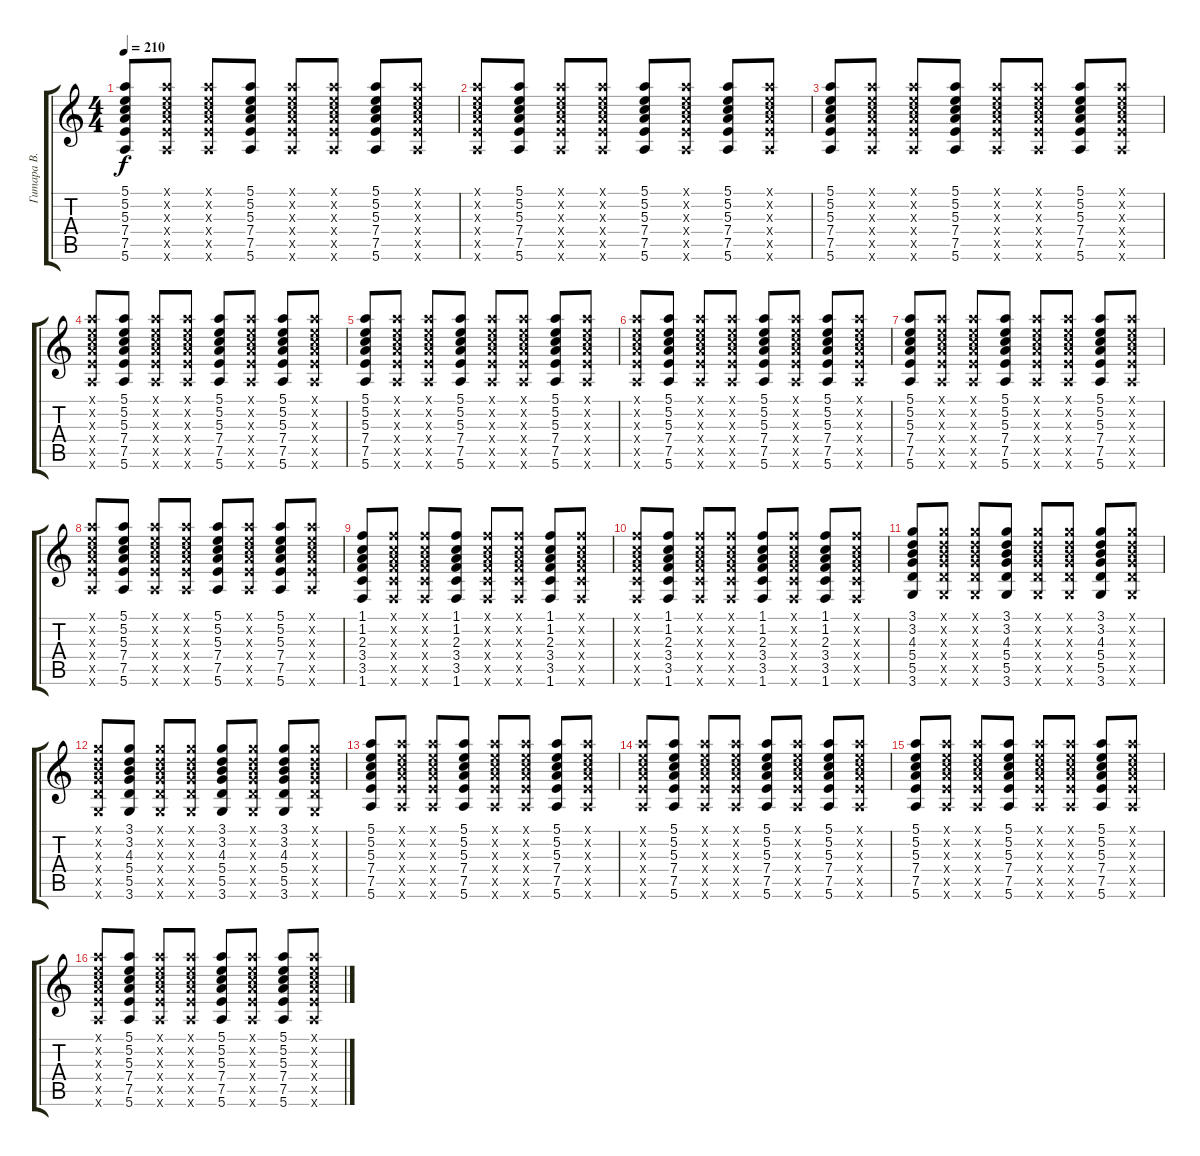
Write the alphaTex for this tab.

\track ("Гитара В. Цоя" "Гитара В. ") {instrument acousticguitarsteel}
\staff {score tabs}
\tuning (E4 B3 G3 D3 A2 E2) {hide}
\ts (4 4)
\tempo 210
\clef g2
\ks c
(5.1 5.2 5.3 7.4 7.5 5.6).8{dy f} (5.1{x} 5.2{x} 5.3{x} 7.4{x} 7.5{x} 5.6{x}).8 (5.1{x} 5.2{x} 5.3{x} 7.4{x} 7.5{x} 5.6{x}).8 (5.1 5.2 5.3 7.4 7.5 5.6).8 (5.1{x} 5.2{x} 5.3{x} 7.4{x} 7.5{x} 5.6{x}).8 (5.1{x} 5.2{x} 5.3{x} 7.4{x} 7.5{x} 5.6{x}).8 (5.1 5.2 5.3 7.4 7.5 5.6).8 (5.1{x} 5.2{x} 5.3{x} 7.4{x} 7.5{x} 5.6{x}).8 |
(5.1{x} 5.2{x} 5.3{x} 7.4{x} 7.5{x} 5.6{x}).8 (5.1 5.2 5.3 7.4 7.5 5.6).8 (5.1{x} 5.2{x} 5.3{x} 7.4{x} 7.5{x} 5.6{x}).8 (5.1{x} 5.2{x} 5.3{x} 7.4{x} 7.5{x} 5.6{x}).8 (5.1 5.2 5.3 7.4 7.5 5.6).8 (5.1{x} 5.2{x} 5.3{x} 7.4{x} 7.5{x} 5.6{x}).8 (5.1 5.2 5.3 7.4 7.5 5.6).8 (5.1{x} 5.2{x} 5.3{x} 7.4{x} 7.5{x} 5.6{x}).8 |
(5.1 5.2 5.3 7.4 7.5 5.6).8 (5.1{x} 5.2{x} 5.3{x} 7.4{x} 7.5{x} 5.6{x}).8 (5.1{x} 5.2{x} 5.3{x} 7.4{x} 7.5{x} 5.6{x}).8 (5.1 5.2 5.3 7.4 7.5 5.6).8 (5.1{x} 5.2{x} 5.3{x} 7.4{x} 7.5{x} 5.6{x}).8 (5.1{x} 5.2{x} 5.3{x} 7.4{x} 7.5{x} 5.6{x}).8 (5.1 5.2 5.3 7.4 7.5 5.6).8 (5.1{x} 5.2{x} 5.3{x} 7.4{x} 7.5{x} 5.6{x}).8 |
(5.1{x} 5.2{x} 5.3{x} 7.4{x} 7.5{x} 5.6{x}).8 (5.1 5.2 5.3 7.4 7.5 5.6).8 (5.1{x} 5.2{x} 5.3{x} 7.4{x} 7.5{x} 5.6{x}).8 (5.1{x} 5.2{x} 5.3{x} 7.4{x} 7.5{x} 5.6{x}).8 (5.1 5.2 5.3 7.4 7.5 5.6).8 (5.1{x} 5.2{x} 5.3{x} 7.4{x} 7.5{x} 5.6{x}).8 (5.1 5.2 5.3 7.4 7.5 5.6).8 (5.1{x} 5.2{x} 5.3{x} 7.4{x} 7.5{x} 5.6{x}).8 |
(5.1 5.2 5.3 7.4 7.5 5.6).8 (5.1{x} 5.2{x} 5.3{x} 7.4{x} 7.5{x} 5.6{x}).8 (5.1{x} 5.2{x} 5.3{x} 7.4{x} 7.5{x} 5.6{x}).8 (5.1 5.2 5.3 7.4 7.5 5.6).8 (5.1{x} 5.2{x} 5.3{x} 7.4{x} 7.5{x} 5.6{x}).8 (5.1{x} 5.2{x} 5.3{x} 7.4{x} 7.5{x} 5.6{x}).8 (5.1 5.2 5.3 7.4 7.5 5.6).8 (5.1{x} 5.2{x} 5.3{x} 7.4{x} 7.5{x} 5.6{x}).8 |
(5.1{x} 5.2{x} 5.3{x} 7.4{x} 7.5{x} 5.6{x}).8 (5.1 5.2 5.3 7.4 7.5 5.6).8 (5.1{x} 5.2{x} 5.3{x} 7.4{x} 7.5{x} 5.6{x}).8 (5.1{x} 5.2{x} 5.3{x} 7.4{x} 7.5{x} 5.6{x}).8 (5.1 5.2 5.3 7.4 7.5 5.6).8 (5.1{x} 5.2{x} 5.3{x} 7.4{x} 7.5{x} 5.6{x}).8 (5.1 5.2 5.3 7.4 7.5 5.6).8 (5.1{x} 5.2{x} 5.3{x} 7.4{x} 7.5{x} 5.6{x}).8 |
(5.1 5.2 5.3 7.4 7.5 5.6).8 (5.1{x} 5.2{x} 5.3{x} 7.4{x} 7.5{x} 5.6{x}).8 (5.1{x} 5.2{x} 5.3{x} 7.4{x} 7.5{x} 5.6{x}).8 (5.1 5.2 5.3 7.4 7.5 5.6).8 (5.1{x} 5.2{x} 5.3{x} 7.4{x} 7.5{x} 5.6{x}).8 (5.1{x} 5.2{x} 5.3{x} 7.4{x} 7.5{x} 5.6{x}).8 (5.1 5.2 5.3 7.4 7.5 5.6).8 (5.1{x} 5.2{x} 5.3{x} 7.4{x} 7.5{x} 5.6{x}).8 |
(5.1{x} 5.2{x} 5.3{x} 7.4{x} 7.5{x} 5.6{x}).8 (5.1 5.2 5.3 7.4 7.5 5.6).8 (5.1{x} 5.2{x} 5.3{x} 7.4{x} 7.5{x} 5.6{x}).8 (5.1{x} 5.2{x} 5.3{x} 7.4{x} 7.5{x} 5.6{x}).8 (5.1 5.2 5.3 7.4 7.5 5.6).8 (5.1{x} 5.2{x} 5.3{x} 7.4{x} 7.5{x} 5.6{x}).8 (5.1 5.2 5.3 7.4 7.5 5.6).8 (5.1{x} 5.2{x} 5.3{x} 7.4{x} 7.5{x} 5.6{x}).8 |
(1.1 1.2 2.3 3.4 3.5 1.6).8 (1.1{x} 1.2{x} 2.3{x} 3.4{x} 3.5{x} 1.6{x}).8 (1.1{x} 1.2{x} 2.3{x} 3.4{x} 3.5{x} 1.6{x}).8 (1.1 1.2 2.3 3.4 3.5 1.6).8 (1.1{x} 1.2{x} 2.3{x} 3.4{x} 3.5{x} 1.6{x}).8 (1.1{x} 1.2{x} 2.3{x} 3.4{x} 3.5{x} 1.6{x}).8 (1.1 1.2 2.3 3.4 3.5 1.6).8 (1.1{x} 1.2{x} 2.3{x} 3.4{x} 3.5{x} 1.6{x}).8 |
(1.1{x} 1.2{x} 2.3{x} 3.4{x} 3.5{x} 1.6{x}).8 (1.1 1.2 2.3 3.4 3.5 1.6).8 (1.1{x} 1.2{x} 2.3{x} 3.4{x} 3.5{x} 1.6{x}).8 (1.1{x} 1.2{x} 2.3{x} 3.4{x} 3.5{x} 1.6{x}).8 (1.1 1.2 2.3 3.4 3.5 1.6).8 (1.1{x} 1.2{x} 2.3{x} 3.4{x} 3.5{x} 1.6{x}).8 (1.1 1.2 2.3 3.4 3.5 1.6).8 (1.1{x} 1.2{x} 2.3{x} 3.4{x} 3.5{x} 1.6{x}).8 |
(3.1 3.2 4.3 5.4 5.5 3.6).8 (3.1{x} 3.2{x} 4.3{x} 5.4{x} 5.5{x} 3.6{x}).8 (3.1{x} 3.2{x} 4.3{x} 5.4{x} 5.5{x} 3.6{x}).8 (3.1 3.2 4.3 5.4 5.5 3.6).8 (3.1{x} 3.2{x} 4.3{x} 5.4{x} 5.5{x} 3.6{x}).8 (3.1{x} 3.2{x} 4.3{x} 5.4{x} 5.5{x} 3.6{x}).8 (3.1 3.2 4.3 5.4 5.5 3.6).8 (3.1{x} 3.2{x} 4.3{x} 5.4{x} 5.5{x} 3.6{x}).8 |
(3.1{x} 3.2{x} 4.3{x} 5.4{x} 5.5{x} 3.6{x}).8 (3.1 3.2 4.3 5.4 5.5 3.6).8 (3.1{x} 3.2{x} 4.3{x} 5.4{x} 5.5{x} 3.6{x}).8 (3.1{x} 3.2{x} 4.3{x} 5.4{x} 5.5{x} 3.6{x}).8 (3.1 3.2 4.3 5.4 5.5 3.6).8 (3.1{x} 3.2{x} 4.3{x} 5.4{x} 5.5{x} 3.6{x}).8 (3.1 3.2 4.3 5.4 5.5 3.6).8 (3.1{x} 3.2{x} 4.3{x} 5.4{x} 5.5{x} 3.6{x}).8 |
(5.1 5.2 5.3 7.4 7.5 5.6).8 (5.1{x} 5.2{x} 5.3{x} 7.4{x} 7.5{x} 5.6{x}).8 (5.1{x} 5.2{x} 5.3{x} 7.4{x} 7.5{x} 5.6{x}).8 (5.1 5.2 5.3 7.4 7.5 5.6).8 (5.1{x} 5.2{x} 5.3{x} 7.4{x} 7.5{x} 5.6{x}).8 (5.1{x} 5.2{x} 5.3{x} 7.4{x} 7.5{x} 5.6{x}).8 (5.1 5.2 5.3 7.4 7.5 5.6).8 (5.1{x} 5.2{x} 5.3{x} 7.4{x} 7.5{x} 5.6{x}).8 |
(5.1{x} 5.2{x} 5.3{x} 7.4{x} 7.5{x} 5.6{x}).8 (5.1 5.2 5.3 7.4 7.5 5.6).8 (5.1{x} 5.2{x} 5.3{x} 7.4{x} 7.5{x} 5.6{x}).8 (5.1{x} 5.2{x} 5.3{x} 7.4{x} 7.5{x} 5.6{x}).8 (5.1 5.2 5.3 7.4 7.5 5.6).8 (5.1{x} 5.2{x} 5.3{x} 7.4{x} 7.5{x} 5.6{x}).8 (5.1 5.2 5.3 7.4 7.5 5.6).8 (5.1{x} 5.2{x} 5.3{x} 7.4{x} 7.5{x} 5.6{x}).8 |
(5.1 5.2 5.3 7.4 7.5 5.6).8 (5.1{x} 5.2{x} 5.3{x} 7.4{x} 7.5{x} 5.6{x}).8 (5.1{x} 5.2{x} 5.3{x} 7.4{x} 7.5{x} 5.6{x}).8 (5.1 5.2 5.3 7.4 7.5 5.6).8 (5.1{x} 5.2{x} 5.3{x} 7.4{x} 7.5{x} 5.6{x}).8 (5.1{x} 5.2{x} 5.3{x} 7.4{x} 7.5{x} 5.6{x}).8 (5.1 5.2 5.3 7.4 7.5 5.6).8 (5.1{x} 5.2{x} 5.3{x} 7.4{x} 7.5{x} 5.6{x}).8 |
(5.1{x} 5.2{x} 5.3{x} 7.4{x} 7.5{x} 5.6{x}).8 (5.1 5.2 5.3 7.4 7.5 5.6).8 (5.1{x} 5.2{x} 5.3{x} 7.4{x} 7.5{x} 5.6{x}).8 (5.1{x} 5.2{x} 5.3{x} 7.4{x} 7.5{x} 5.6{x}).8 (5.1 5.2 5.3 7.4 7.5 5.6).8 (5.1{x} 5.2{x} 5.3{x} 7.4{x} 7.5{x} 5.6{x}).8 (5.1 5.2 5.3 7.4 7.5 5.6).8 (5.1{x} 5.2{x} 5.3{x} 7.4{x} 7.5{x} 5.6{x}).8
